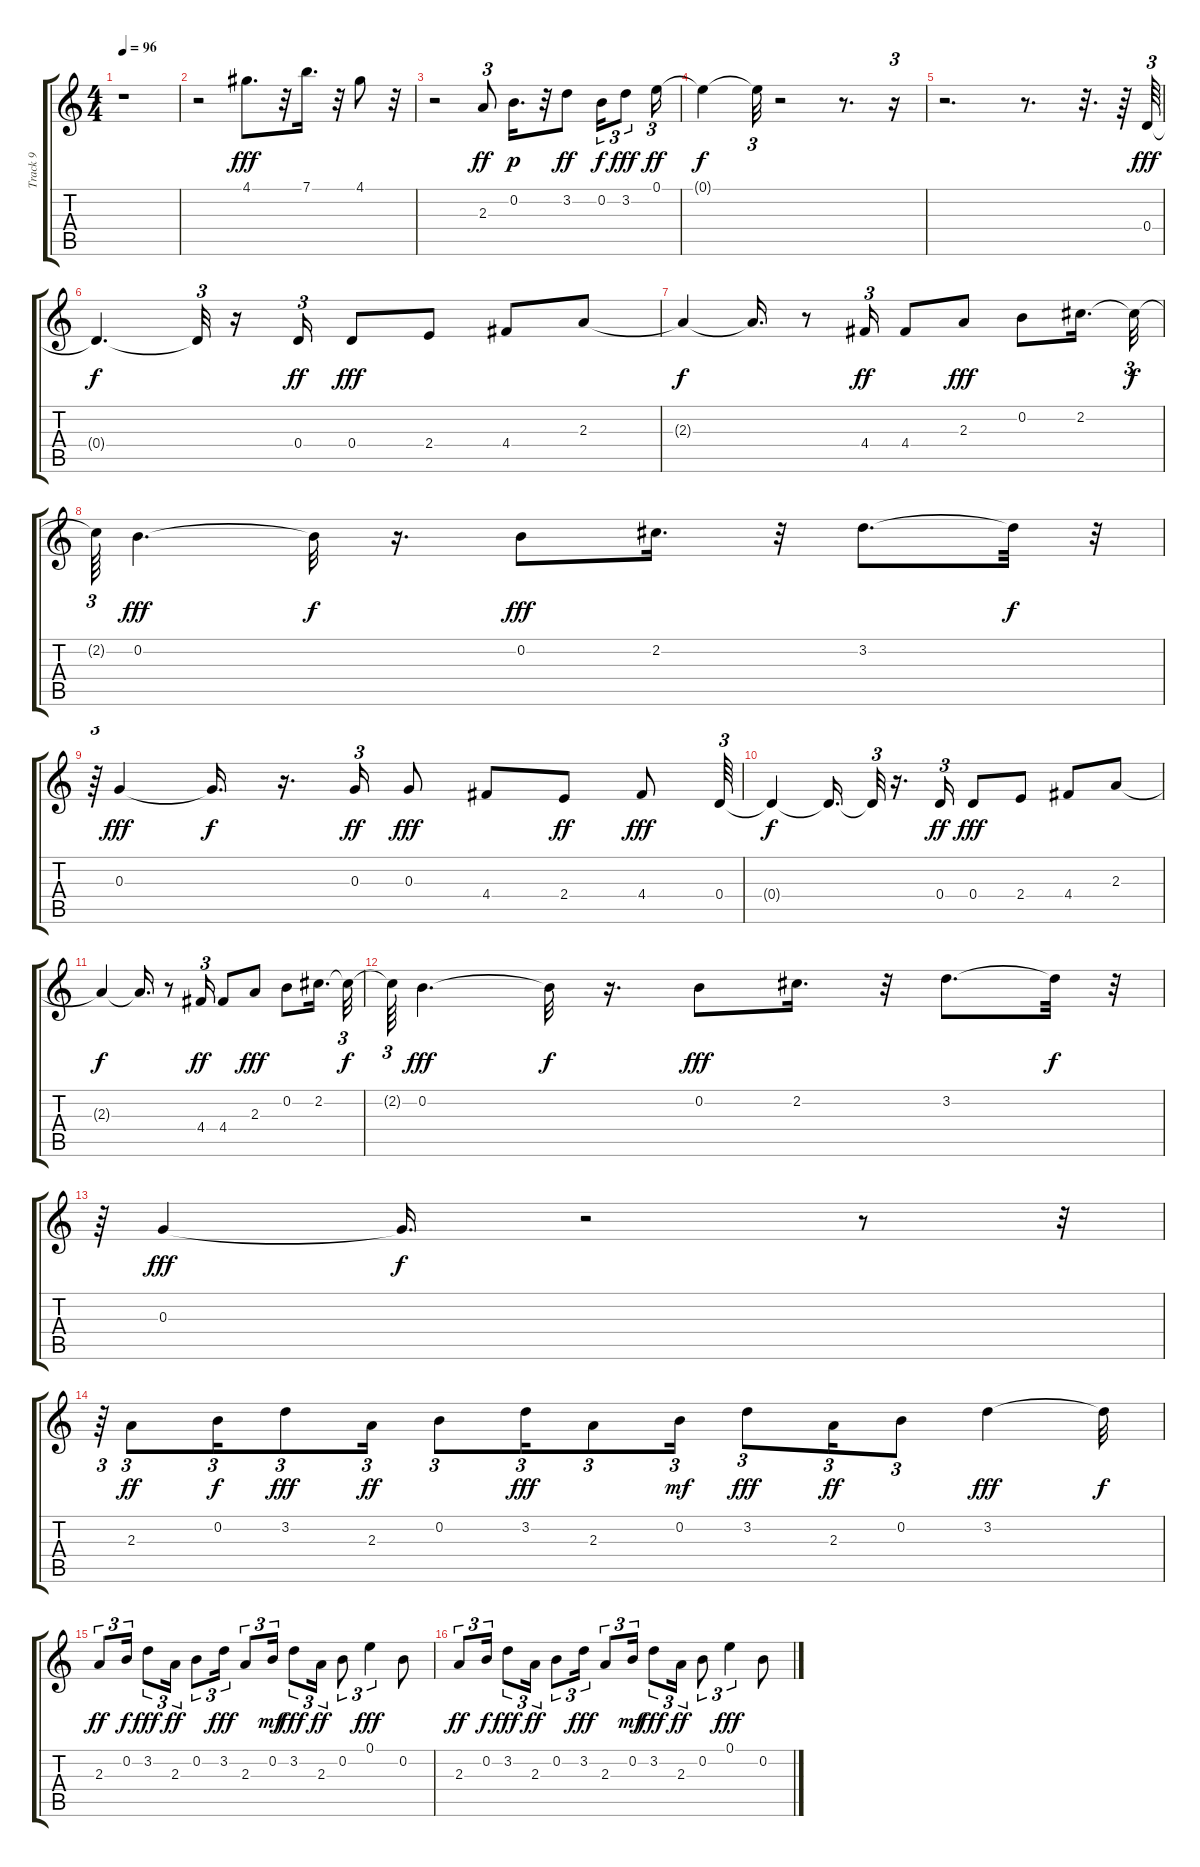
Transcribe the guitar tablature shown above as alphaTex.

\track ("Track 9" "Track 9") {instrument acousticguitarsteel}
\staff {score tabs}
\tuning (E4 B3 G3 D3 A2 E2) {hide}
\ts (4 4)
\tempo 96
\clef g2
\ks c
r.1{dy ff} |
r.2 4.1.8{d dy fff} r.32 7.1.16{d} r.32 4.1.8 r.32 |
r.2 2.3.8{tu (3 2) dy ff} 0.2.16{d dy p} r.32 3.2.8{dy ff} 0.2.16{tu (3 2) dy f} 3.2.8{tu (3 2) dy fff} 0.1.16{tu (3 2) dy ff} |
0.1{t}.4{dy f} 0.1{t}.32{tu (3 2)} r.2 r.8{d} r.16{tu (3 2)} |
r.2{d} r.8{d} r.32{d} r.64 0.4.64{tu (3 2) dy fff} |
0.4{t}.4{d dy f} 0.4{t}.32{tu (3 2)} r.16 0.4.16{tu (3 2) dy ff} 0.4.8{dy fff} 2.4.8 4.4.8 2.3.8 |
2.3{t}.4{dy f} 2.3{t}.16{d} r.8 4.4.16{tu (3 2) dy ff} 4.4.8 2.3.8{dy fff} 0.2.8 2.2.16{d} 2.2{t}.32{tu (3 2) dy f} |
2.2{t}.64{tu (3 2)} 0.2.4{d dy fff} 0.2{t}.32{dy f} r.16{d} 0.2.8{dy fff} 2.2.16{d} r.32 3.2.8{d} 3.2{t}.32{dy f} r.32{tu (3 2)} |
r.64{tu (3 2)} 0.3.4{dy fff} 0.3{t}.16{d dy f} r.16{d} 0.3.16{tu (3 2) dy ff} 0.3.8{dy fff} 4.4.8 2.4.8{dy ff} 4.4.8{dy fff} 0.4.64{tu (3 2)} |
0.4{t}.4{dy f} 0.4{t}.16{d} 0.4{t}.32{tu (3 2)} r.16{d} 0.4.16{tu (3 2) dy ff} 0.4.8{dy fff} 2.4.8 4.4.8 2.3.8 |
2.3{t}.4{dy f} 2.3{t}.16{d} r.8 4.4.16{tu (3 2) dy ff} 4.4.8 2.3.8{dy fff} 0.2.8 2.2.16{d} 2.2{t}.32{tu (3 2) dy f} |
2.2{t}.64{tu (3 2)} 0.2.4{d dy fff} 0.2{t}.32{dy f} r.16{d} 0.2.8{dy fff} 2.2.16{d} r.32 3.2.8{d} 3.2{t}.32{dy f} r.32{tu (3 2)} |
r.64{tu (3 2)} 0.3.4{dy fff} 0.3{t}.16{d dy f} r.2 r.8 r.32{tu (3 2)} |
r.64{tu (3 2)} 2.3.8{tu (3 2) dy ff} 0.2.16{tu (3 2) dy f} 3.2.8{tu (3 2) dy fff} 2.3.16{tu (3 2) dy ff} 0.2.8{tu (3 2)} 3.2.16{tu (3 2) dy fff} 2.3.8{tu (3 2)} 0.2.16{tu (3 2) dy mf} 3.2.8{tu (3 2) dy fff} 2.3.16{tu (3 2) dy ff} 0.2.8{tu (3 2)} 3.2.4{dy fff} 3.2{t}.32{dy f} |
2.3.8{tu (3 2) dy ff} 0.2.16{tu (3 2) dy f} 3.2.8{tu (3 2) dy fff} 2.3.16{tu (3 2) dy ff} 0.2.8{tu (3 2)} 3.2.16{tu (3 2) dy fff} 2.3.8{tu (3 2)} 0.2.16{tu (3 2) dy mf} 3.2.8{tu (3 2) dy fff} 2.3.16{tu (3 2) dy ff} 0.2.8{tu (3 2)} 0.1.4{tu (3 2) dy fff} 0.2.8 |
2.3.8{tu (3 2) dy ff} 0.2.16{tu (3 2) dy f} 3.2.8{tu (3 2) dy fff} 2.3.16{tu (3 2) dy ff} 0.2.8{tu (3 2)} 3.2.16{tu (3 2) dy fff} 2.3.8{tu (3 2)} 0.2.16{tu (3 2) dy mf} 3.2.8{tu (3 2) dy fff} 2.3.16{tu (3 2) dy ff} 0.2.8{tu (3 2)} 0.1.4{tu (3 2) dy fff} 0.2.8
